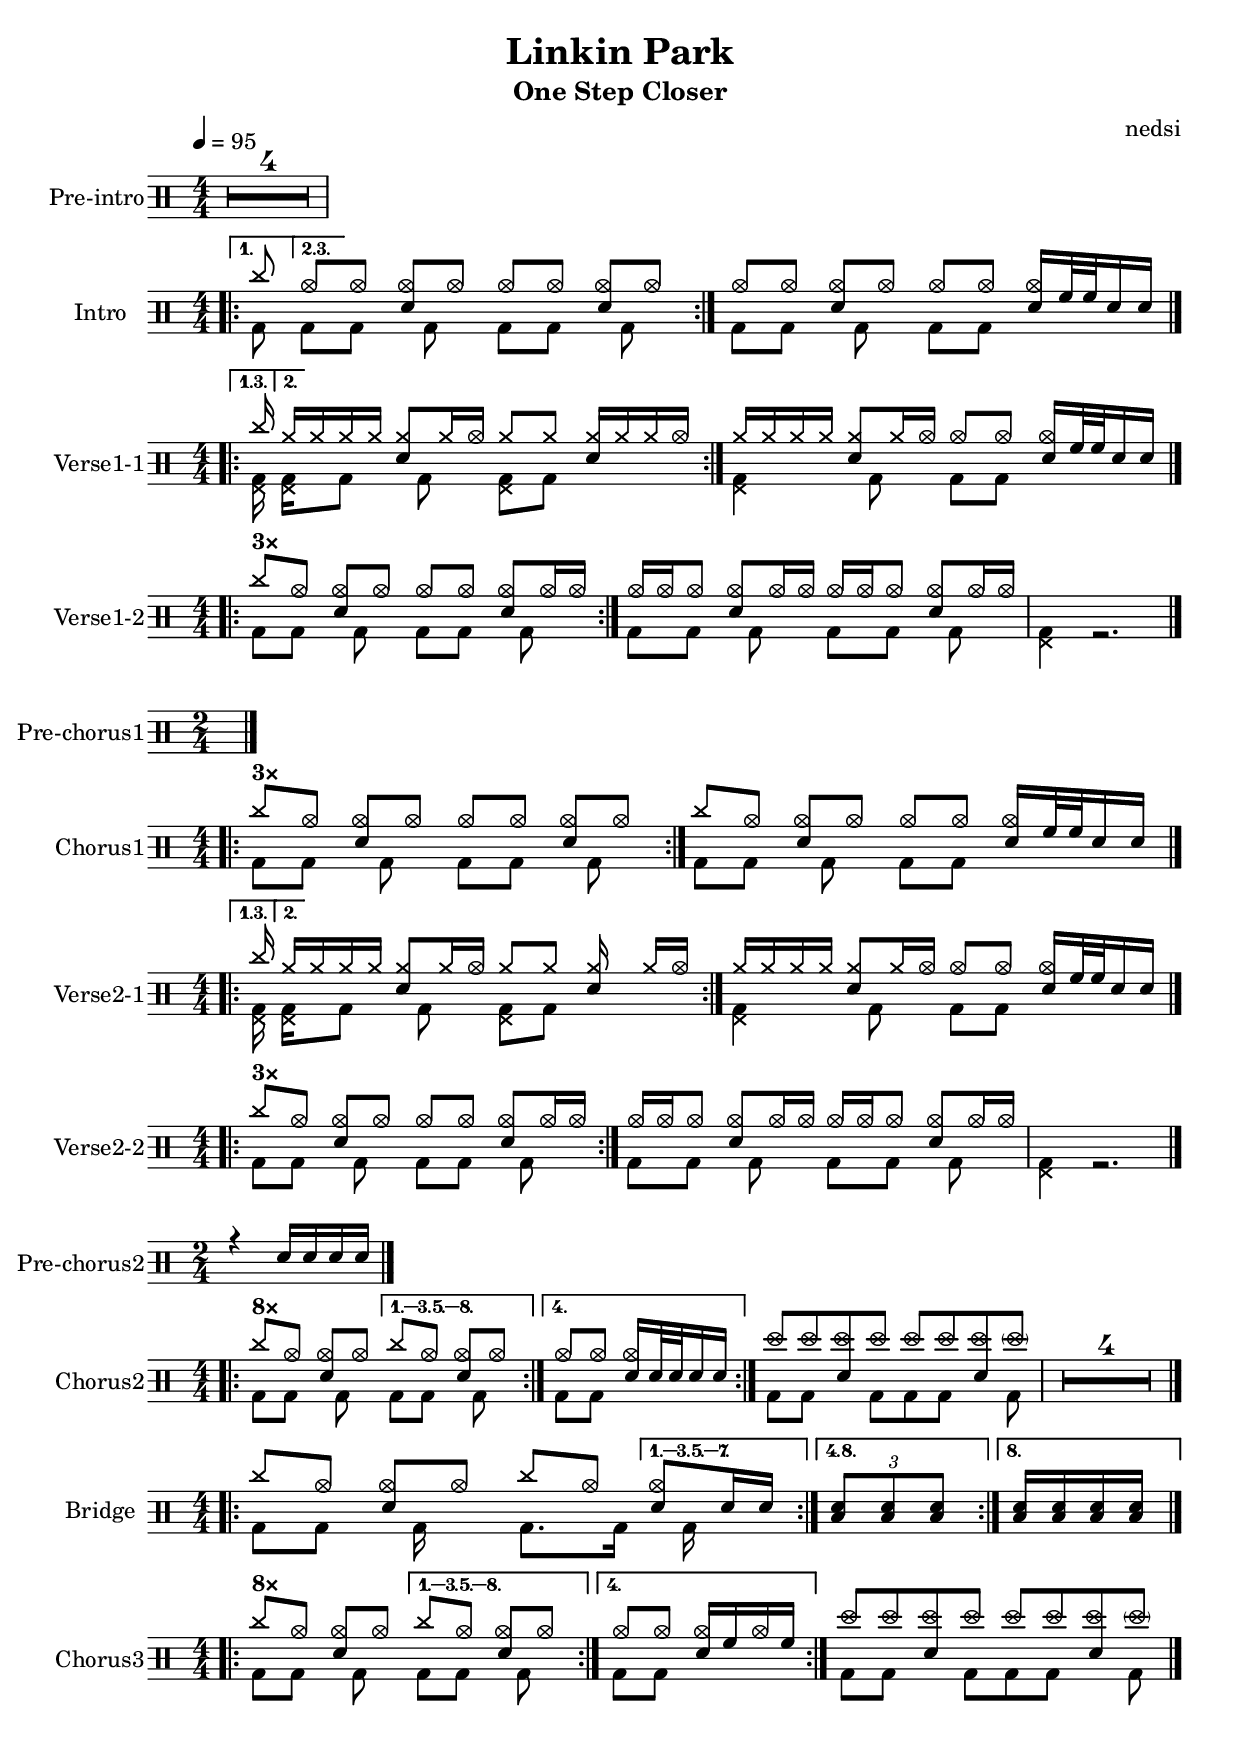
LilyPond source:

\version "2.24.3"
\include "definitions.ly"

\layout{
  \set DrumStaff.drumStyleTable = #(alist->hash-table custom-notes)
}

\header {
  title = "Linkin Park"
  subtitle = "One Step Closer"
  composer = "nedsi"
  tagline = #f
}

% Custom markup to create vertical space after header
\markup {
  \vspace #-1
}

\score {
  \new DrumStaff {
    \override Score.MetronomeMark.outside-staff-horizontal-padding = 1
    \tempo 4 = 95
    \set DrumStaff.instrumentName = #"Pre-intro"
    \new DrumVoice = "hands" {
      \numericTimeSignature
      \voiceOne
      \drummode {
        \compressEmptyMeasures
        \override MultiMeasureRest.expand-limit = 1
        R1*4
      }
    }
  }
}

\score {
  \layout{ ragged-right = ##f }
  <<
    \new DrumStaff {
      \set DrumStaff.instrumentName = #"Intro"
      <<
        \new DrumVoice = "hands" {
          \numericTimeSignature
          \voiceOne
          \bar ".|:-|"
          \repeat volta 3 {
            \drummode {
              \alternative {
                \volta 1 { cymc8 }
                \volta 2,3 { hho8 }
              }
              [ hho] <hho sn>[ hho] hho[ hho] <hho sn>[ hho]
            }
          }
          \bar ":|."
          \drummode {
            hho8[ hho] <hho sn>[ hho] hho[ hho] <hho sn>16 tomh32 tomh sn16 sn
          }
          \bar "|."
        }
        \new DrumVoice = "feet" {
          \voiceTwo
          \repeat volta 3 {
            \drummode {
              \alternative {
                \volta 1 { bd8 }
                \volta 2,3 { bd8 }
              }
              [ bd] s16 bd8 s16 bd8[ bd] s16 bd8 s16
            }
          }
          \drummode {
            bd8[ bd] s16 bd8 s16 bd8[ bd] s4
          }
        }
      >>
    }
  >>
}

\score {
  \layout{ ragged-right = ##f }
  <<
    \new DrumStaff {
      \set DrumStaff.instrumentName = #"Verse1-1"
      <<
        \new DrumVoice = "hands" {
          \numericTimeSignature
          \voiceOne
          \bar ".|:-|"
          \repeat volta 3 {
            \drummode {
              \alternative {
                \volta 1,3 { cymc16 }
                \volta 2 { hh16 }
              }
              [ hh hh hh] <hh sn>8 hh16 hho hh8[ hh] <hh sn>16 hh hh hho
            }
          }
          \drummode {
            hh16[ hh hh hh] <hh sn>8 hh16 hho hho8[ hho] <hho sn>16 tomh32 tomh sn16 sn
          }
          \bar "|."
        }
        \new DrumVoice = "feet" {
          \voiceTwo
          \repeat volta 3 {
            \drummode {
              \alternative {
                \volta 1,3 { <bd hhp>16 }
                \volta 2 { <bd hhp>16 }
              }
              [s bd8] s16 bd8 s16 <bd hhp>8[ bd] s4
            }
          }
          \drummode {
            <bd hhp>4 s16 bd8 s16 bd8[ bd] s4
          }
        }
      >>
    }
  >>
}

\score {
  \layout{ ragged-right = ##f }
  <<
    \new DrumStaff {
      \set DrumStaff.instrumentName = #"Verse1-2"
      <<
        \new DrumVoice = "hands" {
          \numericTimeSignature
          \voiceOne
          \bar ".|:-|"
          <>^\markup \bold "3×"
          \drummode {
            cymc8[ hho] <hho sn>[ hho] hho[ hho] <hho sn> hho16 hho
          }
          \bar ":|."
          \repeat unfold 2 {
            \drummode {
              hho16[ hho hho8] <hho sn>8 hho16 hho
            }
          }
        }
        \new DrumVoice = "feet" {
          \voiceTwo
          \repeat unfold 4 {
            \drummode {
              bd8[ bd] s16 bd8 s16
            }
          }
          \drummode {
            <bd hhp>4 r2.
          }
          \bar "|."
        }
      >>
    }
  >>
}

\score {
  <<
    \new DrumStaff {
      \set DrumStaff.instrumentName = #"Pre-chorus1"
        \new DrumVoice = "hands" {
          \numericTimeSignature
          \time 2/4
          \voiceOne
          \drummode {
            s2
          }
          \bar "|."
        }
    }
  >>
}

\score {
  <<
    \new DrumStaff {
      \set DrumStaff.instrumentName = #"Chorus1"
      <<
        \new DrumVoice = "hands" {
          \numericTimeSignature
          \voiceOne
          \bar ".|:-|"
          <>^\markup \bold "3×"
          \drummode {
            cymc8[ hho] <hho sn>[ hho] hho[ hho] <hho sn>[ hho]
          }
          \bar ":|."
          \drummode {
            cymc8[ hho] <hho sn>[ hho] hho[ hho] <hho sn>16 tomh32 tomh sn16 sn
          }
          \bar "|."
        }
        \new DrumVoice = "feet" {
          \voiceTwo
          \repeat unfold 3 {
            \drummode {
              bd8[ bd] s16 bd8 s16
            }
          }
          \drummode {
            bd8[ bd] s4
          }
        }
      >>
    }
  >>
}

\score {
  \layout{ ragged-right = ##f }
  <<
    \new DrumStaff {
      \set DrumStaff.instrumentName = #"Verse2-1"
      <<
        \new DrumVoice = "hands" {
          \numericTimeSignature
          \voiceOne
          \bar ".|:-|"
          \repeat volta 3 {
            \drummode {
              \alternative {
                \volta 1,3 { cymc16 }
                \volta 2 { hh16 }
              }
              [ hh hh hh] <hh sn>8 hh16 hho hh8[ hh] <hh sn>16 s hh hho
            }
          }
          \drummode {
            hh16[ hh hh hh] <hh sn>8 hh16 hho hho8[ hho] <hho sn>16 tomh32 tomh sn16 sn
          }
          \bar "|."
        }
        \new DrumVoice = "feet" {
          \voiceTwo
          \repeat volta 3 {
            \drummode {
              \alternative {
                \volta 1,3 { <bd hhp>16 }
                \volta 2 { <bd hhp>16 }
              }
              [s bd8] s16 bd8 s16 <bd hhp>8[ bd] s4
            }
          }
          \drummode {
            <bd hhp>4 s16 bd8 s16 bd8[ bd] s4
          }
        }
      >>
    }
  >>
}

\score {
  \layout{ ragged-right = ##f }
  <<
    \new DrumStaff {
      \set DrumStaff.instrumentName = #"Verse2-2"
      <<
        \new DrumVoice = "hands" {
          \numericTimeSignature
          \voiceOne
          \bar ".|:-|"
          <>^\markup \bold "3×"
          \drummode {
            cymc8[ hho] <hho sn>[ hho] hho[ hho] <hho sn> hho16 hho
          }
          \bar ":|."
          \repeat unfold 2 {
            \drummode {
              hho16[ hho hho8] <hho sn> hho16 hho
            }
          }
        }
        \new DrumVoice = "feet" {
          \voiceTwo
          \repeat unfold 4 {
            \drummode {
              bd8[ bd] s16 bd8 s16
            }
          }
          \drummode {
            <bd hhp>4 r2.
          }
          \bar "|."
        }
      >>
    }
  >>
}

\score {
  <<
    \new DrumStaff {
      \set DrumStaff.instrumentName = #"Pre-chorus2"
        \new DrumVoice = "hands" {
          \numericTimeSignature
          \time 2/4
          \voiceOne
          \drummode {
            r4 sn16 sn sn sn
          }
          \bar "|."
        }
    }
  >>
}

\score {
  \layout{ ragged-right = ##f }
  <<
    \new DrumStaff {
      \set DrumStaff.instrumentName = #"Chorus2"
      <<
        \new DrumVoice = "hands" {
          \numericTimeSignature
          \voiceOne
          \bar ".|:-|"
          <>^\markup \bold "8×"
          \repeat volta 8 {
            \drummode {
              cymc8[ hho] <hho sn>[ hho]
              \alternative {
                \volta 1,2,3,5,6,7,8 {
                  cymc[ hho] <hho sn>[ hho]
                }
                \volta 4 {
                  hho[ hho] <hho sn>16 sn32 sn sn16 sn
                }
              }
            }
          }
          \drummode {
            cymch8 cymch <cymch sn> cymch cymch cymch <cymch sn> \parenthesize cymch
            \compressEmptyMeasures
            \override MultiMeasureRest.expand-limit = 1
            R1*4
          }
          \bar "|."
        }
        \new DrumVoice = "feet" {
          \voiceTwo
          \repeat unfold 2 {
            \drummode {
              bd8[ bd] s16 bd8 s16
            }
          }
          \drummode {
          bd8[ bd] s4 bd8[ bd] s bd[ bd bd] s bd
          }
        }
      >>
    }
  >>
}

\score {
  \layout{ ragged-right = ##f }
  <<
    \new DrumStaff {
      \set DrumStaff.instrumentName = #"Bridge"
      <<
        \new DrumVoice = "hands" {
          \numericTimeSignature
          \voiceOne
          \bar ".|:-|"
          \repeat volta 8 {
            \drummode {
              cymc8[ hho] <hho sn>[ hho] cymc[ hho]
              \alternative {
                \volta 1,2,3,5,6,7 {
                  <hho sn>8[ sn16 sn]
                }
                \volta 4 {
                  \tuplet 3/2 { \repeat unfold 3 { <sn tomfh>8 }}
                }
                \volta 8 {
                  \repeat unfold 4 { <sn tomfh>16 }
                }
              }
            }
          }
          \bar "|."
        }
        \new DrumVoice = "feet" {
          \voiceTwo
          \repeat volta 8 {
            \drummode {
              bd8 bd s16 bd s8 bd8. bd16
              \alternative {
                \volta 1,2,3,5,6,7 {
                  s16 bd16 s8
                }
                \volta 4,8 {
                  s4
                }
              }
            }
          }
        }
      >>
    }
  >>
}

\score {
  \layout{ ragged-right = ##f }
  <<
    \new DrumStaff {
      \set DrumStaff.instrumentName = #"Chorus3"
      <<
        \new DrumVoice = "hands" {
          \numericTimeSignature
          \voiceOne
          \bar ".|:-|"
          <>^\markup \bold "8×"
          \repeat volta 8 {
            \drummode {
              cymc8[ hho] <hho sn>[ hho]
              \alternative {
                \volta 1,2,3,5,6,7,8 {
                  cymc[ hho] <hho sn>[ hho]
                }
                \volta 4 {
                  hho8 hho <hho sn>16 tomh hho tomh
                }
              }
            }
          }
          \drummode {
            cymch8 cymch <cymch sn> cymch cymch cymch <cymch sn> \parenthesize cymch
          }
          \bar "|."
        }
        \new DrumVoice = "feet" {
          \voiceTwo
          \repeat unfold 2 {
            \drummode {
              bd8[ bd] s16 bd8 s16
            }
          }
          \drummode {
          bd8[ bd] s4 bd8[ bd] s bd[ bd bd] s bd
          }
        }
      >>
    }
  >>
}
